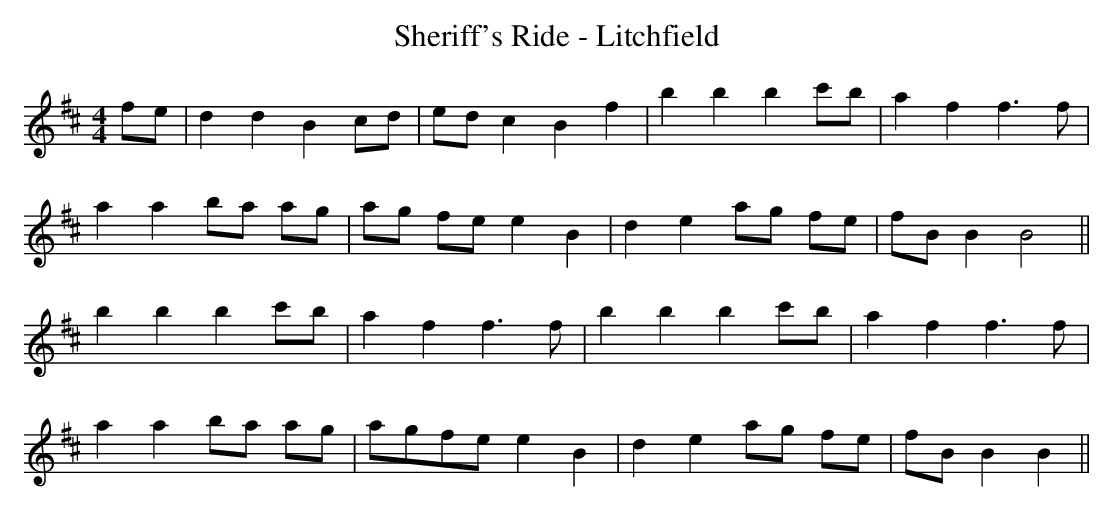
X:1
T:Sheriff's Ride - Litchfield
M:4/4
L:1/8
K:Bm
fe|d2 d2 B2 cd|ed c2 B2 f2|b2 b2 b2 c'b|a2 f2 f3 f|
a2 a2 ba ag|ag fe e2 B2|d2 e2 ag fe|fB B2 B4||
b2 b2 b2 c'b|a2 f2 f3 f|b2 b2 b2 c'b|a2 f2 f3 f|
a2 a2 ba ag|agfe e2 B2|d2 e2 ag fe|fB B2 B2||
